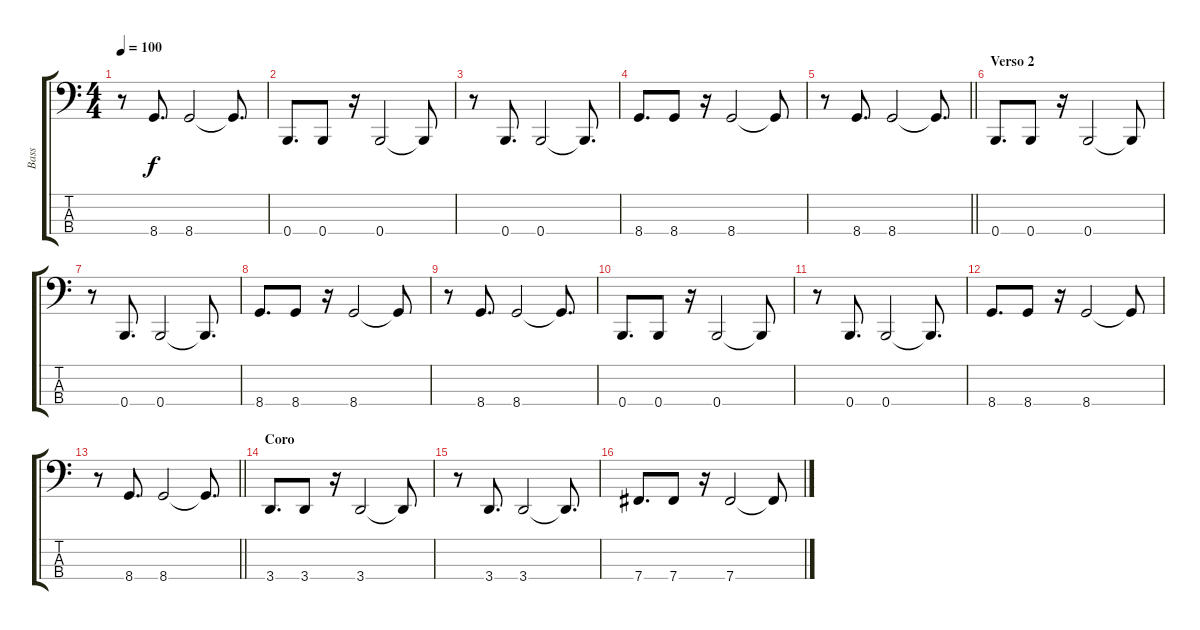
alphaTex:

\track ("Bass" "Bass") {instrument electricbassfinger}
\staff {score tabs}
\tuning (E2 B1 Gb1 B0) {hide}
\ts (4 4)
\tempo 100
\clef f4
\ks c
r.8{dy f} 8.4.8{d} 8.4.2 8.4{t}.8{d} |
0.4.8{d} 0.4.8 r.16 0.4.2 0.4{t}.8 |
r.8 0.4.8{d} 0.4.2 0.4{t}.8{d} |
8.4.8{d} 8.4.8 r.16 8.4.2 8.4{t}.8 |
\barLineRight lightlight
r.8 8.4.8{d} 8.4.2 8.4{t}.8{d} |
\section ("" "Verso 2")
0.4.8{d} 0.4.8 r.16 0.4.2 0.4{t}.8 |
r.8 0.4.8{d} 0.4.2 0.4{t}.8{d} |
8.4.8{d} 8.4.8 r.16 8.4.2 8.4{t}.8 |
r.8 8.4.8{d} 8.4.2 8.4{t}.8{d} |
0.4.8{d} 0.4.8 r.16 0.4.2 0.4{t}.8 |
r.8 0.4.8{d} 0.4.2 0.4{t}.8{d} |
8.4.8{d} 8.4.8 r.16 8.4.2 8.4{t}.8 |
\barLineRight lightlight
r.8 8.4.8{d} 8.4.2 8.4{t}.8{d} |
\section ("" "Coro ")
3.4.8{d} 3.4.8 r.16 3.4.2 3.4{t}.8 |
r.8 3.4.8{d} 3.4.2 3.4{t}.8{d} |
7.4.8{d} 7.4.8 r.16 7.4.2 7.4{t}.8
